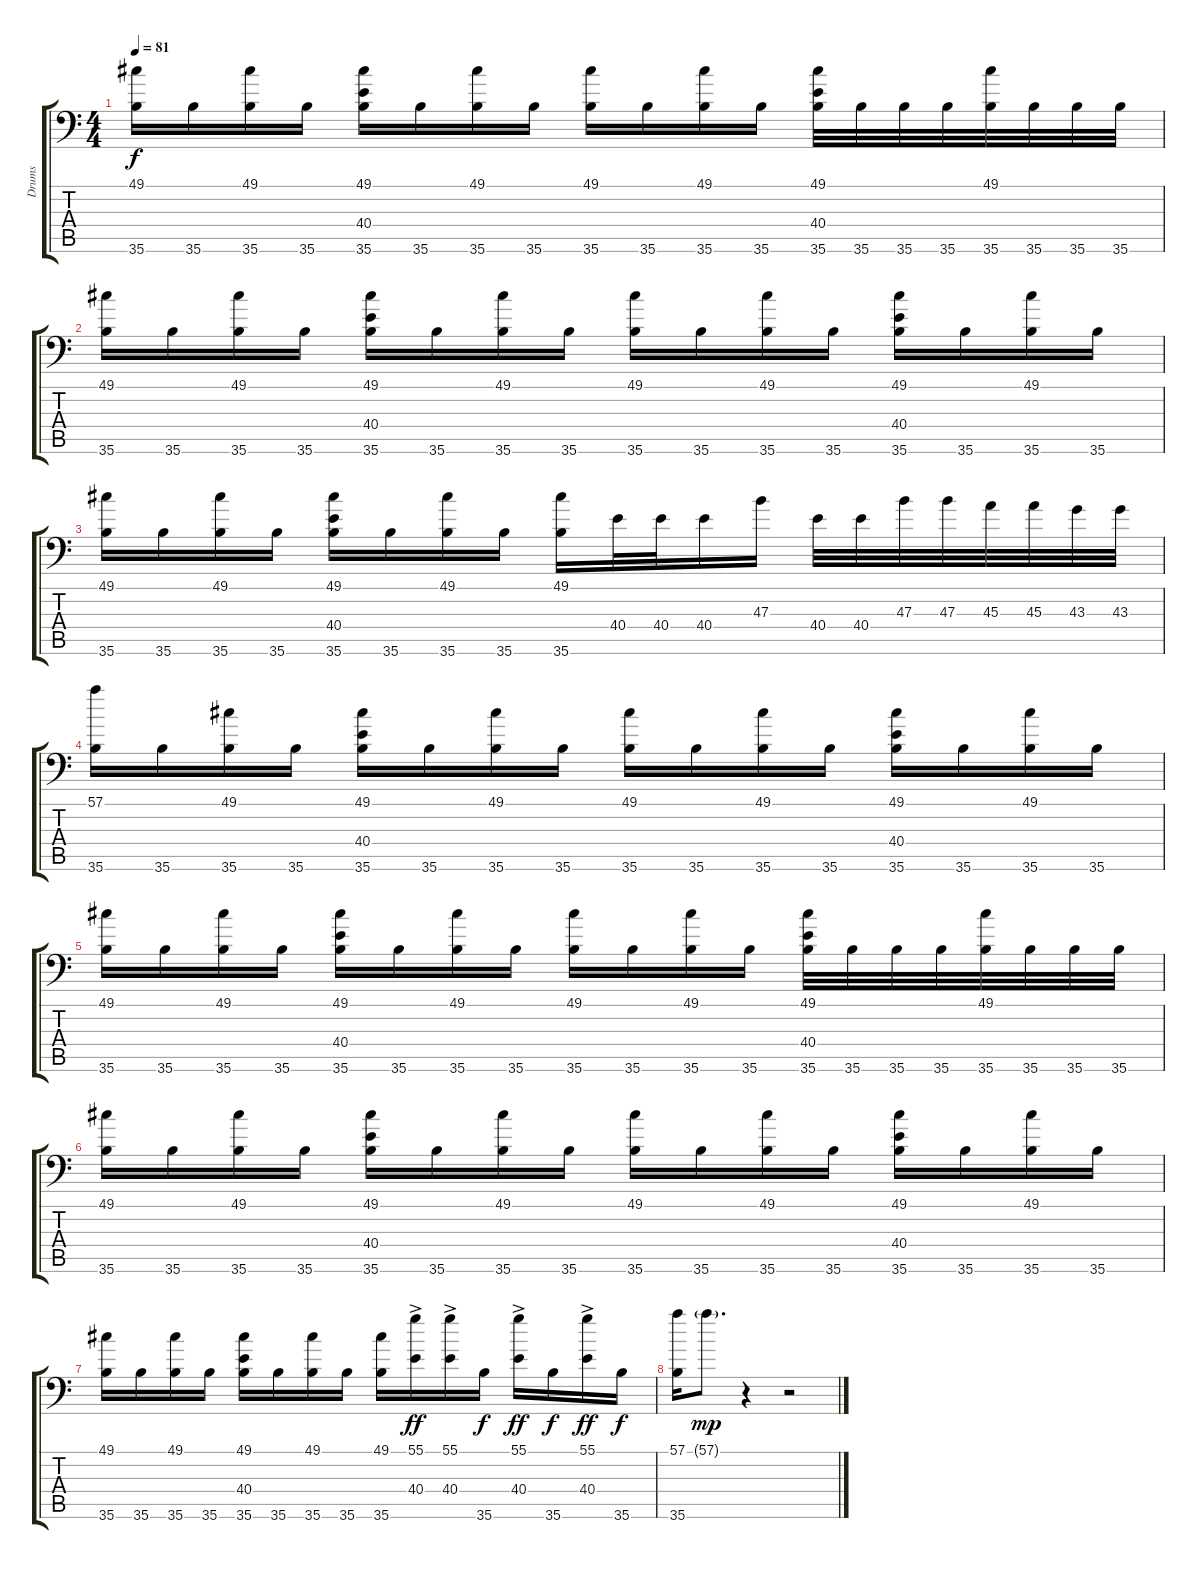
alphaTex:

\track ("Drums" "Drums") {instrument acousticgrandpiano}
\staff {score tabs}
\tuning (C-1 C-1 C-1 C-1 C-1 C-1) {hide}
\ts (4 4)
\tempo 81
\clef f4
\ks c
(49.1 35.6).16{dy f} 35.6.16 (49.1 35.6).16 35.6.16 (49.1 40.4 35.6).16 35.6.16 (49.1 35.6).16 35.6.16 (49.1 35.6).16 35.6.16 (49.1 35.6).16 35.6.16 (49.1 40.4 35.6).32 35.6.32 35.6.32 35.6.32 (49.1 35.6).32 35.6.32 35.6.32 35.6.32 |
(49.1 35.6).16 35.6.16 (49.1 35.6).16 35.6.16 (49.1 40.4 35.6).16 35.6.16 (49.1 35.6).16 35.6.16 (49.1 35.6).16 35.6.16 (49.1 35.6).16 35.6.16 (49.1 40.4 35.6).16 35.6.16 (49.1 35.6).16 35.6.16 |
(49.1 35.6).16 35.6.16 (49.1 35.6).16 35.6.16 (49.1 40.4 35.6).16 35.6.16 (49.1 35.6).16 35.6.16 (49.1 35.6).16 40.4.32 40.4.32 40.4.16 47.3.16 40.4.32 40.4.32 47.3.32 47.3.32 45.3.32 45.3.32 43.3.32 43.3.32 |
(57.1 35.6).16 35.6.16 (49.1 35.6).16 35.6.16 (49.1 40.4 35.6).16 35.6.16 (49.1 35.6).16 35.6.16 (49.1 35.6).16 35.6.16 (49.1 35.6).16 35.6.16 (49.1 40.4 35.6).16 35.6.16 (49.1 35.6).16 35.6.16 |
(49.1 35.6).16 35.6.16 (49.1 35.6).16 35.6.16 (49.1 40.4 35.6).16 35.6.16 (49.1 35.6).16 35.6.16 (49.1 35.6).16 35.6.16 (49.1 35.6).16 35.6.16 (49.1 40.4 35.6).32 35.6.32 35.6.32 35.6.32 (49.1 35.6).32 35.6.32 35.6.32 35.6.32 |
(49.1 35.6).16 35.6.16 (49.1 35.6).16 35.6.16 (49.1 40.4 35.6).16 35.6.16 (49.1 35.6).16 35.6.16 (49.1 35.6).16 35.6.16 (49.1 35.6).16 35.6.16 (49.1 40.4 35.6).16 35.6.16 (49.1 35.6).16 35.6.16 |
(49.1 35.6).16 35.6.16 (49.1 35.6).16 35.6.16 (49.1 40.4 35.6).16 35.6.16 (49.1 35.6).16 35.6.16 (49.1 35.6).16 (55.1{ac} 40.4{ac}).16{dy ff} (55.1{ac} 40.4{ac}).16 35.6.16{dy f} (55.1{ac} 40.4{ac}).16{dy ff} 35.6.16{dy f} (55.1{ac} 40.4{ac}).16{dy ff} 35.6.16{dy f} |
(57.1 35.6).16 57.1{g}.8{d dy mp} r.4 r.2
